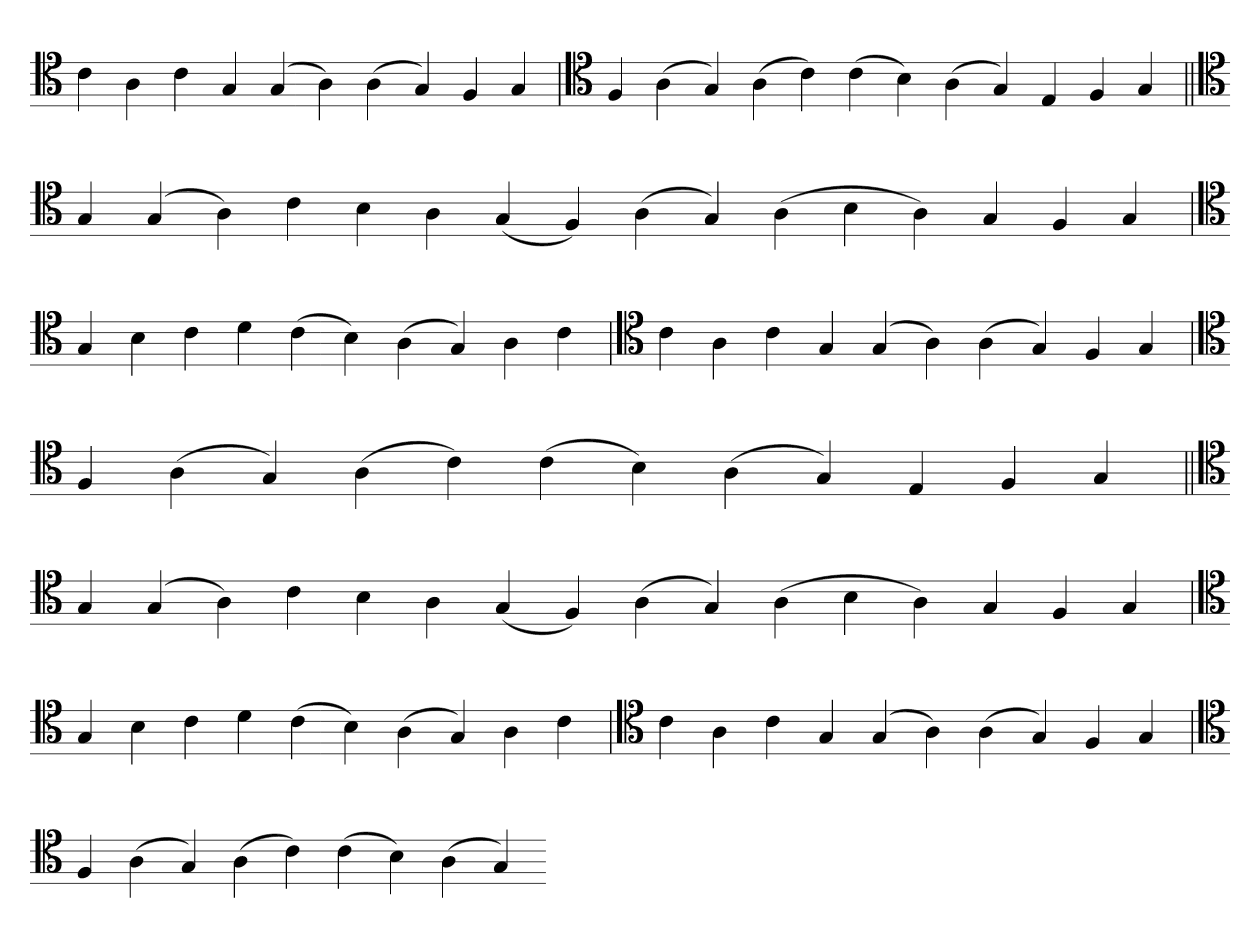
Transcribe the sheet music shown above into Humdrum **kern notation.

**kern
*part1
*staff1
*clefC4
=
4c
4A
4c
4G
(4G
4A)
(4A
4G)
4F
4G
='
*clefC4
4F
(4A
4G)
(4A
4c)
(4c
4B)
(4A
4G)
4E
4F
4G
=||
*clefC4
4G
(4G
4A)
4c
4B
4A
(4G
4F)
(4A
4G)
(4A
4B
4A)
4G
4F
4G
='
*clefC4
4G
4B
4c
4d
(4c
4B)
(4A
4G)
4A
4c
=
*clefC4
4c
4A
4c
4G
(4G
4A)
(4A
4G)
4F
4G
='
*clefC4
4F
(4A
4G)
(4A
4c)
(4c
4B)
(4A
4G)
4E
4F
4G
=||
*clefC4
4G
(4G
4A)
4c
4B
4A
(4G
4F)
(4A
4G)
(4A
4B
4A)
4G
4F
4G
='
*clefC4
4G
4B
4c
4d
(4c
4B)
(4A
4G)
4A
4c
=
*clefC4
4c
4A
4c
4G
(4G
4A)
(4A
4G)
4F
4G
='
*clefC4
4F
(4A
4G)
(4A
4c)
(4c
4B)
(4A
4G)
=-
*-
